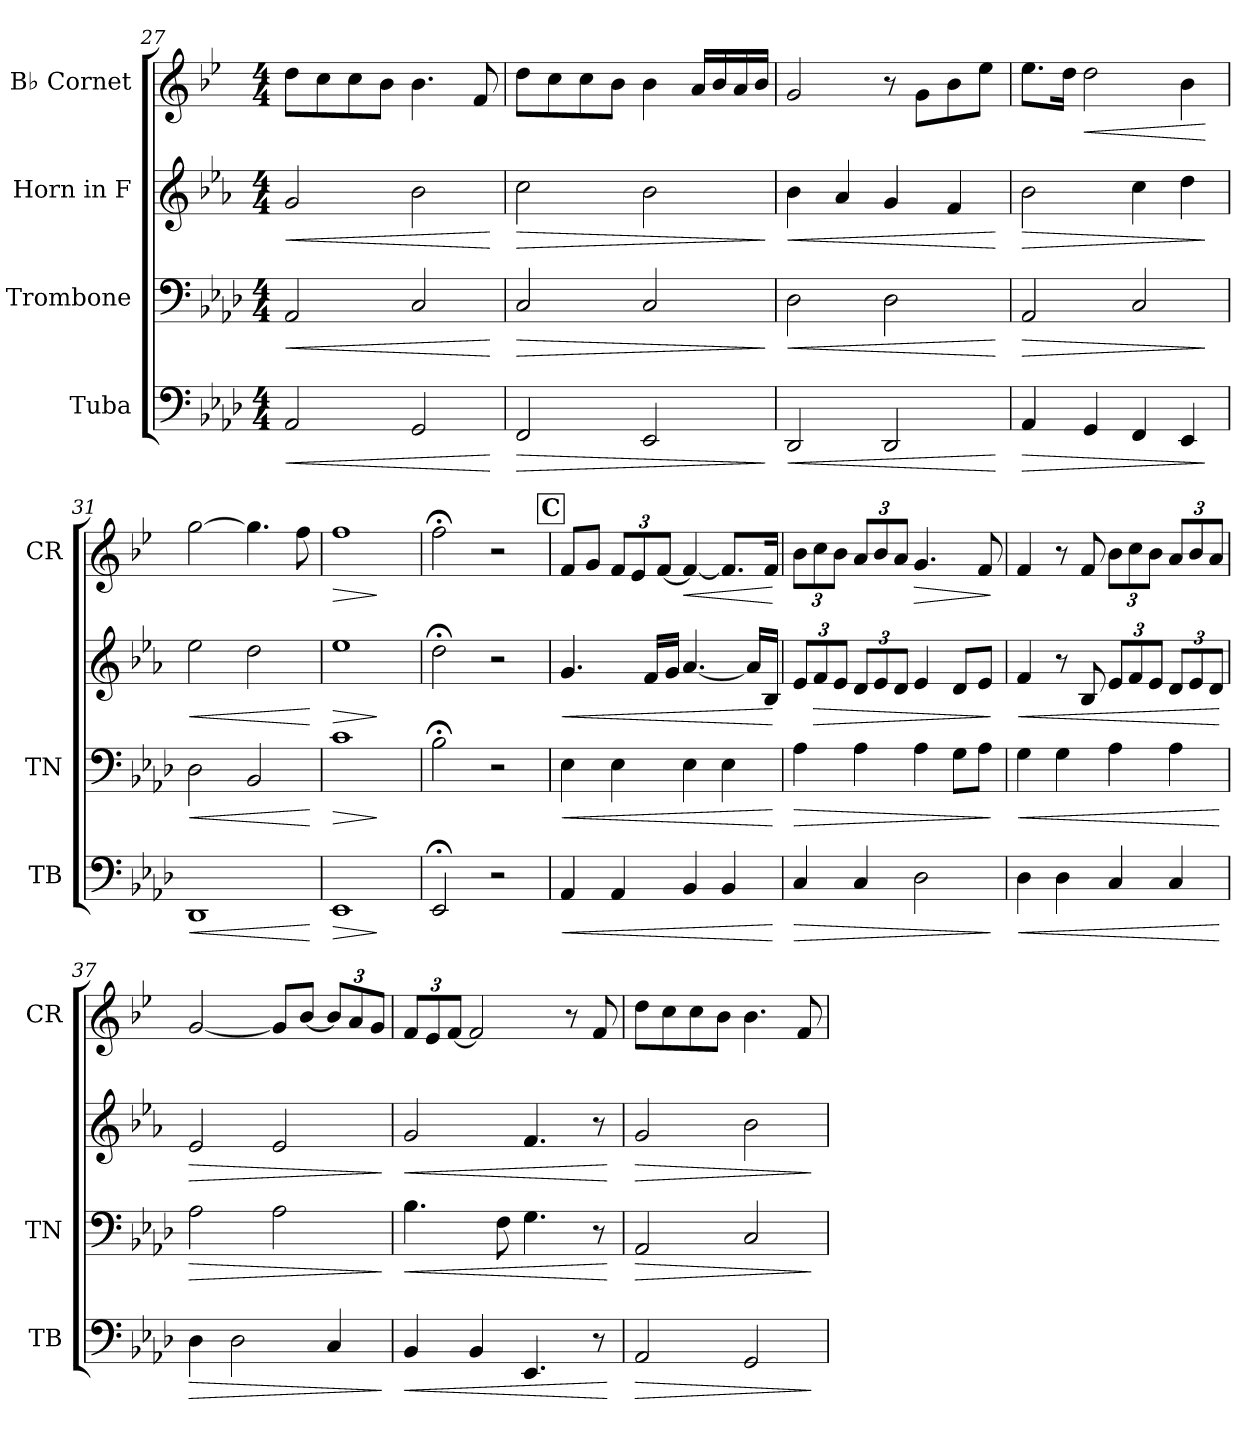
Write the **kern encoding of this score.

**kern	**dynam	**kern	**dynam	**kern	**dynam	**kern	**dynam
*part4	*part4	*part3	*part3	*part2	*part2	*part1	*part1
*staff4	*staff4	*staff3	*staff3	*staff2	*staff2	*staff1	*staff1
*I"Tuba	*	*I"Trombone	*	*I"Horn in F	*	*I"B♭ Cornet	*
*I'TB	*	*I'TN	*	*	*	*I'CR	*
*clefF4	*	*clefF4	*	*clefG2	*	*clefG2	*
*	*	*	*	*ITrd4c7	*	*ITrd1c2	*
*k[b-e-a-d-]	*	*k[b-e-a-d-]	*	*k[b-e-a-d-]	*	*k[b-e-a-d-]	*
*M4/4	*	*M4/4	*	*M4/4	*	*M4/4	*
=27	=27	=27	=27	=27	=27	=27	=27
!	!LO:HP:b	!	!LO:HP:b	!	!LO:HP:b	!	!
2AA-/	<	2AA-/	<	2c/	<	8cc\L	.
.	.	.	.	.	.	8b-\	.
.	.	.	.	.	.	8b-\	.
.	.	.	.	.	.	8a-\J	.
2GG/	.	2C/	.	2e-\	.	4.a-\	.
.	.	.	.	.	.	8e-/	.
.	[	.	[	.	[	.	.
!!LO:LB:g=z
=28	=28	=28	=28	=28	=28	=28	=28
!	!LO:HP:b	!	!LO:HP:b	!	!LO:HP:b	!	!
2FF/	>	2C/	>	2f\	>	8cc\L	.
.	.	.	.	.	.	8b-\	.
.	.	.	.	.	.	8b-\	.
.	.	.	.	.	.	8a-\J	.
2EE-/	.	2C/	.	2e-\	.	4a-\	.
.	.	.	.	.	.	16g/LL	.
.	.	.	.	.	.	16a-/	.
.	.	.	.	.	.	16g/	.
.	.	.	.	.	.	16a-/JJ	.
.	]	.	]	.	]	.	.
=29	=29	=29	=29	=29	=29	=29	=29
!	!LO:HP:b	!	!LO:HP:b	!	!LO:HP:b	!	!
2DD-/	<	2D-\	<	4e-\	<	2f/	.
.	.	.	.	4d-/	.	.	.
2DD-/	.	2D-\	.	4c/	.	8r	.
.	.	.	.	.	.	8f\L	.
.	.	.	.	4B-/	.	8a-\	.
.	.	.	.	.	.	8dd-\J	.
.	[	.	[	.	[	.	.
=30	=30	=30	=30	=30	=30	=30	=30
!	!LO:HP:b	!	!LO:HP:b	!	!LO:HP:b	!	!
4AA-/	>	2AA-/	>	2e-\	>	8.dd-\L	.
.	.	.	.	.	.	16cc\Jk	.
!	!	!	!	!	!	!	!LO:HP:b
4GG/	.	.	.	.	.	2cc\	<
4FF/	.	2C/	.	4f\	.	.	.
4EE-/	.	.	.	4g\	.	4a-\	.
.	]	.	]	.	]	.	[
=31	=31	=31	=31	=31	=31	=31	=31
!	!LO:HP:b	!	!LO:HP:b	!	!LO:HP:b	!	!
1DD-	<	2D-\	<	2a-\	<	[2ff\	.
.	.	2BB-/	.	2g\	.	4.ff\]	.
.	.	.	.	.	.	8ee-\	.
.	[	.	[	.	[	.	.
=32	=32	=32	=32	=32	=32	=32	=32
!	!LO:HP:b	!	!LO:HP:b	!	!LO:HP:b	!	!LO:HP:b
1EE-	>	1c	>	1a-	>	1ee-	>
.	]	.	]	.	]	.	]
=33	=33	=33	=33	=33	=33	=33	=33
2EE-;</	.	2B-;<\	.	2g;<\	.	2ee-;<\	.
2r	.	2r	.	2r	.	2r	.
!!LO:REH:place=s1:a:B:fs=14:t=C
=34	=34	=34	=34	=34	=34	=34	=34
!	!LO:HP:b	!	!LO:HP:b	!	!LO:HP:b	!	!
4AA-/	<	4E-\	<	4.c/	<	8e-/L	.
.	.	.	.	.	.	8f/J	.
*	*	*	*	*	*	*Xbrackettup	*
4AA-/	.	4E-\	.	.	.	12e-/L	.
.	.	.	.	.	.	12d-/	.
.	.	.	.	16B-/LL	.	.	.
.	.	.	.	.	.	[12e-/J	.
.	.	.	.	16c/JJ	.	.	.
!	!	!	!	!	!	!	!LO:HP:b
4BB-/	.	4E-\	.	[4.d-/	.	4e-/_	<
4BB-/	.	4E-\	.	.	.	8.e-/L]	.
.	.	.	.	16d-/LL]	.	.	.
.	.	.	.	16E-/JJ	.	16e-/Jk	.
.	[	.	[	.	[	.	[
!!LO:PB:g=z
=35	=35	=35	=35	=35	=35	=35	=35
!	!LO:HP:b	!	!LO:HP:b	!	!	!	!
*	*	*	*	*Xbrackettup	*	*	*
4C/	>	4A-\	>	12A-/L	.	12a-\L	.
!	!	!	!	!	!LO:HP:b	!	!
.	.	.	.	12B-/	>	12b-\	.
.	.	.	.	12A-/J	.	12a-\J	.
4C/	.	4A-\	.	12G/L	.	12g/L	.
.	.	.	.	12A-/	.	12a-/	.
.	.	.	.	12G/J	.	12g/J	.
!	!	!	!	!	!	!	!LO:HP:b
2D-\	.	4A-\	.	4A-/	.	4.f/	>
.	.	8G\L	.	8G/L	.	.	.
.	.	8A-\J	.	8A-/J	.	8e-/	.
.	]	.	]	.	]	.	]
=36	=36	=36	=36	=36	=36	=36	=36
!	!LO:HP:b	!	!LO:HP:b	!	!LO:HP:b	!	!
4D-\	<	4G\	<	4B-/	<	4e-/	.
4D-\	.	4G\	.	8r	.	8r	.
.	.	.	.	8E-/	.	8e-/	.
4C/	.	4A-\	.	12A-/L	.	12a-\L	.
.	.	.	.	12B-/	.	12b-\	.
.	.	.	.	12A-/J	.	12a-\J	.
4C/	.	4A-\	.	12G/L	.	12g/L	.
.	.	.	.	12A-/	.	12a-/	.
.	.	.	.	12G/J	.	12g/J	.
.	[	.	[	.	[	.	.
=37	=37	=37	=37	=37	=37	=37	=37
!	!LO:HP:b	!	!LO:HP:b	!	!LO:HP:b	!	!
4D-\	>	2A-\	>	2A-/	>	[2f/	.
2D-\	.	.	.	.	.	.	.
.	.	2A-\	.	2A-/	.	8f/L]	.
.	.	.	.	.	.	[8a-/J	.
4C/	.	.	.	.	.	12a-/L]	.
.	.	.	.	.	.	12g/	.
.	.	.	.	.	.	12f/J	.
.	]	.	]	.	]	.	.
=38	=38	=38	=38	=38	=38	=38	=38
!	!LO:HP:b	!	!LO:HP:b	!	!LO:HP:b	!	!
4BB-/	<	4.B-\	<	2c/	<	12e-/L	.
.	.	.	.	.	.	12d-/	.
.	.	.	.	.	.	[12e-/J	.
4BB-/	.	.	.	.	.	2e-/]	.
.	.	8F\	.	.	.	.	.
4.EE-/	.	4.G\	.	4.B-/	.	.	.
.	.	.	.	.	.	8r	.
8r	.	8r	.	8r	.	8e-/	.
.	[	.	[	.	[	.	.
=39	=39	=39	=39	=39	=39	=39	=39
!	!LO:HP:b	!	!LO:HP:b	!	!LO:HP:b	!	!
2AA-/	>	2AA-/	>	2c/	>	8cc\L	.
.	.	.	.	.	.	8b-\	.
.	.	.	.	.	.	8b-\	.
.	.	.	.	.	.	8a-\J	.
2GG/	.	2C/	.	2e-\	.	4.a-\	.
.	.	.	.	.	.	8e-/	.
.	]	.	]	.	]	.	.
=	=	=	=	=	=	=	=
*-	*-	*-	*-	*-	*-	*-	*-
